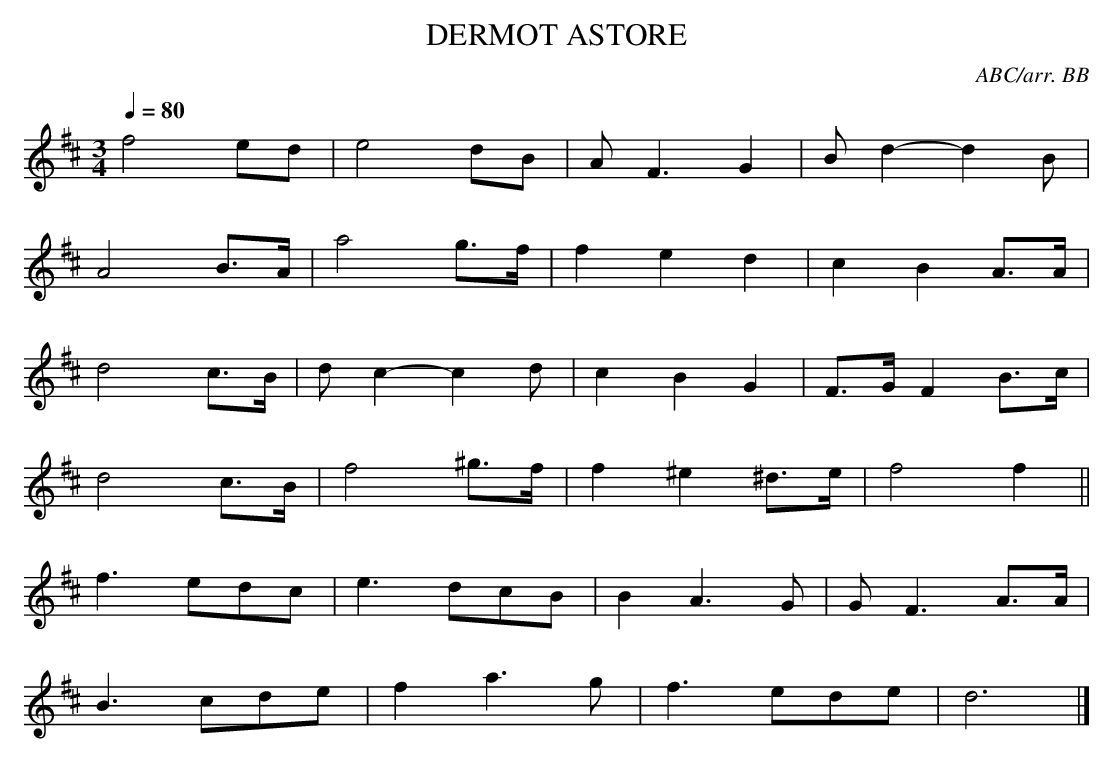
X:1
T:DERMOT ASTORE
C:ABC/arr. BB
L:1/8
M:3/4
verify that. The playback sounds pretty bad so it's possible
(probable) that Mr. O'F's drafting or editing is incorrect.
In any event it's not a dance tune, so maybe not much to worry
about.
Q:1/4=80
K:D source key = Bb
f4 ed|e4 dB|AF3G2|Bd2-d2B|
A4 B>A|a4 g>f|f2e2d2|c2B2A>A|
d4c>B|dc2-c2d|c2B2G2|F>G F2 B>c|
d4 c>B|f4 ^g>f|f2^e2 ^d>e|f4 f2||
f3 edc|e3 dcB|B2A3G|GF3 A>A|
B3 cde|f2a3g|f3 ede|d6|]
